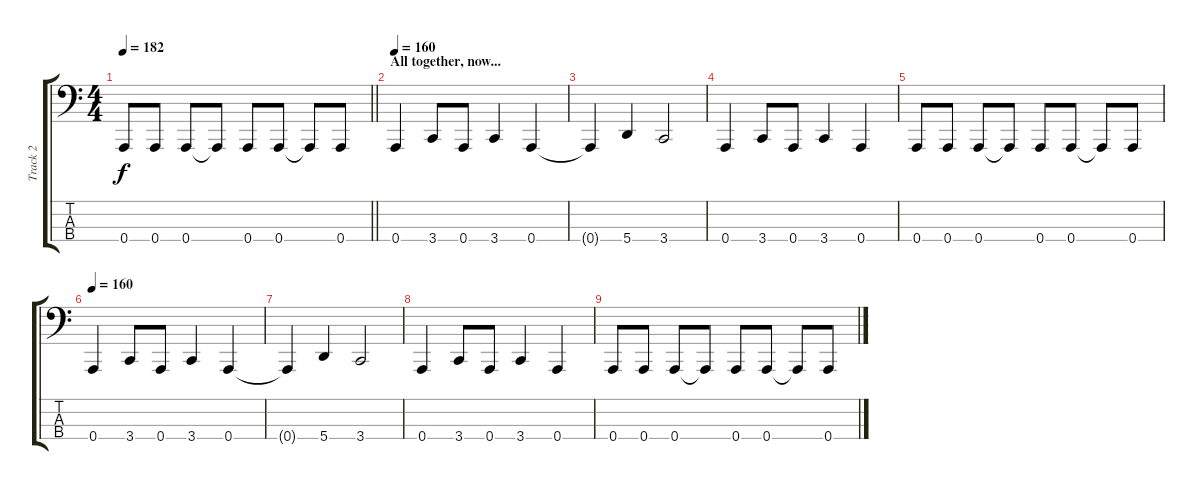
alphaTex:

\track ("Track 2" "Track 2") {instrument slapbass1}
\staff {score tabs}
\tuning (G2 D2 A1 A0) {hide}
\ts (4 4)
\tempo 182
\clef f4
\barLineRight lightlight
\ks c
0.4.8{dy f} 0.4.8 0.4.8 0.4{t}.8 0.4.8 0.4.8 0.4{t}.8 0.4.8 |
\section ("" "All together, now...")
\tempo 160
0.4.4 3.4.8 0.4.8 3.4.4 0.4.4 |
0.4{t}.4 5.4.4 3.4.2 |
0.4.4 3.4.8 0.4.8 3.4.4 0.4.4 |
0.4.8 0.4.8 0.4.8 0.4{t}.8 0.4.8 0.4.8 0.4{t}.8 0.4.8 |
\tempo 160
0.4.4 3.4.8 0.4.8 3.4.4 0.4.4 |
0.4{t}.4 5.4.4 3.4.2 |
0.4.4 3.4.8 0.4.8 3.4.4 0.4.4 |
0.4.8 0.4.8 0.4.8 0.4{t}.8 0.4.8 0.4.8 0.4{t}.8 0.4.8
